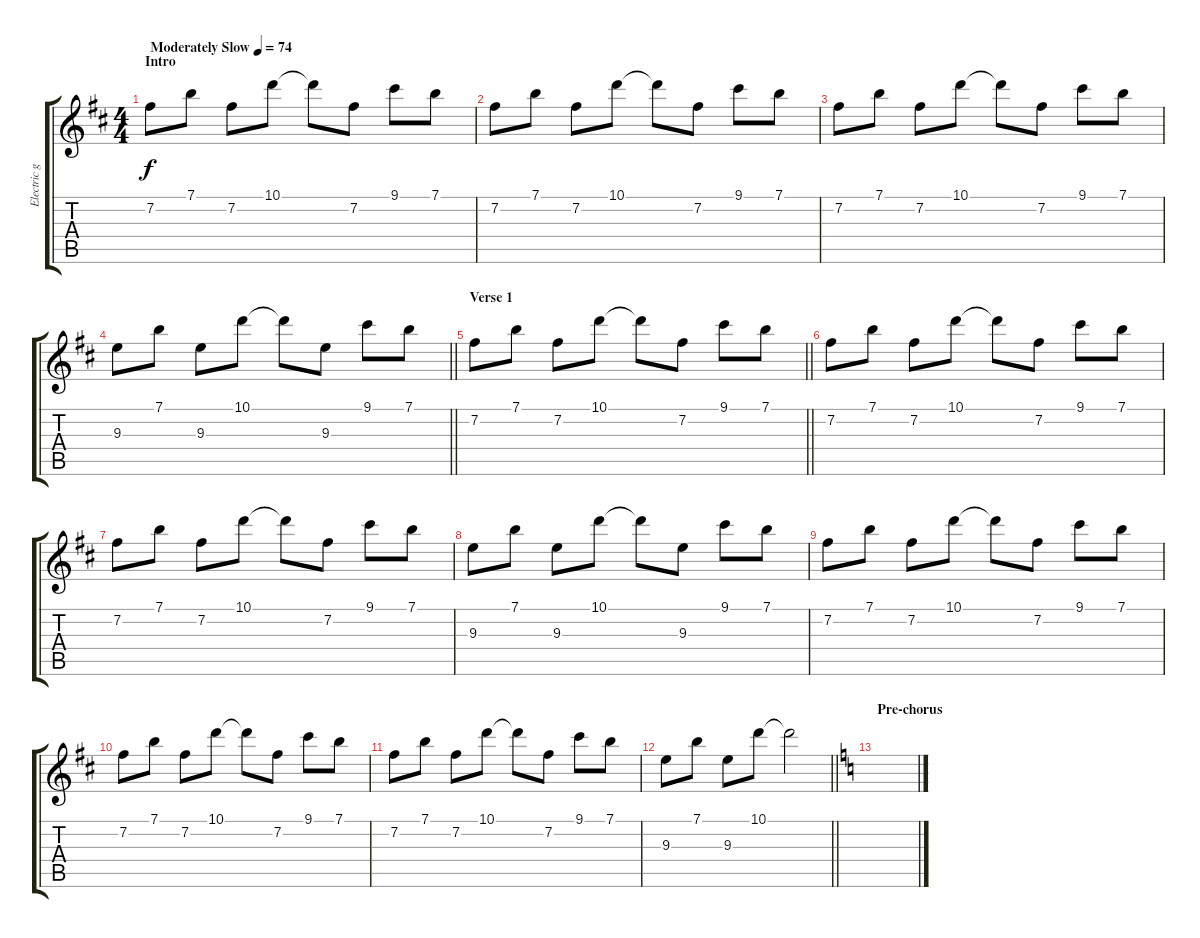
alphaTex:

\track ("Electric guitar 1" "Electric g") {instrument electricguitarclean}
\staff {score tabs}
\tuning (E4 B3 G3 D3 A2 E2) {hide}
\ts (4 4)
\section ("" "Intro")
\tempo (74 "Moderately Slow")
\clef g2
\ks d
7.2.8{dy f instrument electricguitarclean} 7.1.8 7.2.8 10.1.8 10.1{t}.8 7.2.8 9.1.8 7.1.8 |
7.2.8 7.1.8 7.2.8 10.1.8 10.1{t}.8 7.2.8 9.1.8 7.1.8 |
7.2.8 7.1.8 7.2.8 10.1.8 10.1{t}.8 7.2.8 9.1.8 7.1.8 |
\barLineRight lightlight
9.3.8 7.1.8 9.3.8 10.1.8 10.1{t}.8 9.3.8 9.1.8 7.1.8 |
\section ("" "Verse 1")
\barLineRight lightlight
7.2.8 7.1.8 7.2.8 10.1.8 10.1{t}.8 7.2.8 9.1.8 7.1.8 |
7.2.8 7.1.8 7.2.8 10.1.8 10.1{t}.8 7.2.8 9.1.8 7.1.8 |
7.2.8 7.1.8 7.2.8 10.1.8 10.1{t}.8 7.2.8 9.1.8 7.1.8 |
9.3.8 7.1.8 9.3.8 10.1.8 10.1{t}.8 9.3.8 9.1.8 7.1.8 |
7.2.8 7.1.8 7.2.8 10.1.8 10.1{t}.8 7.2.8 9.1.8 7.1.8 |
7.2.8 7.1.8 7.2.8 10.1.8 10.1{t}.8 7.2.8 9.1.8 7.1.8 |
7.2.8 7.1.8 7.2.8 10.1.8 10.1{t}.8 7.2.8 9.1.8 7.1.8 |
\barLineRight lightlight
9.3.8 7.1.8 9.3.8 10.1.8 10.1{t}.2 |
\section ("" "Pre-chorus")
\ks c
